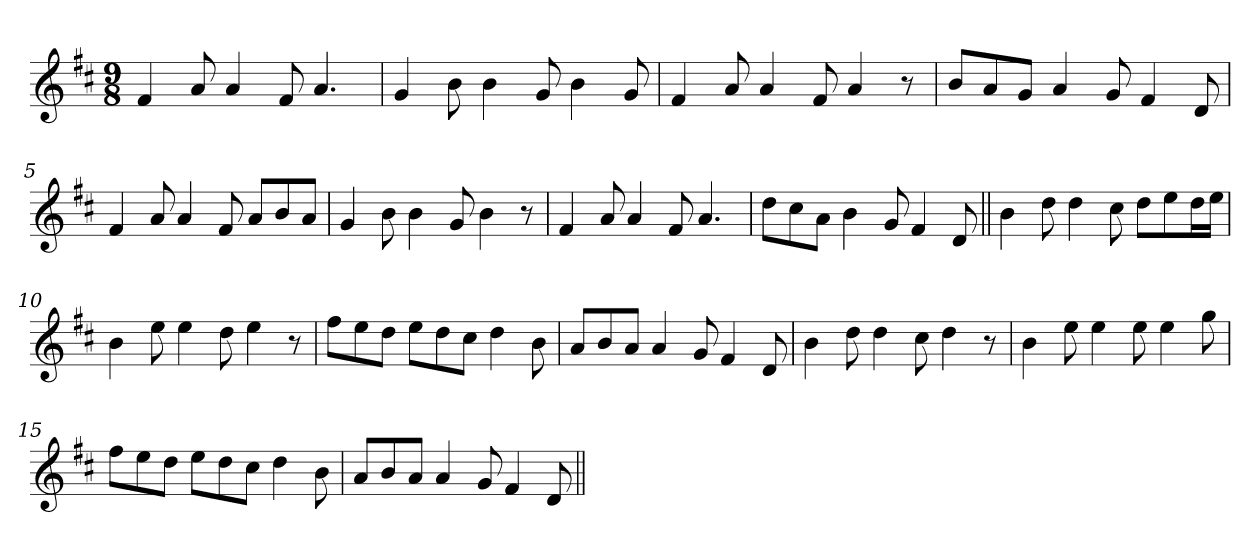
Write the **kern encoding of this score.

**kern
*part1
*staff1
*clefG2
*k[f#c#]
*D:
*M9/8
*MM80
=1
4f#/
8a/
4a/
8f#/
4.a/
=2
4g/
8b\
4b\
8g/
4b\
8g/
=3
4f#/
8a/
4a/
8f#/
4a/
8r
=4
8b/L
8a/
8g/J
4a/
8g/
4f#/
8d/
=5
4f#/
8a/
4a/
8f#/
8a/L
8b/
8a/J
=6
4g/
8b\
4b\
8g/
4b\
8r
!!LO:LB:g=z
=7
4f#/
8a/
4a/
8f#/
4.a/
=8
8dd\L
8cc#\
8a\J
4b\
8g/
4f#/
8d/
=9||
4b\
8dd\
4dd\
8cc#\
8dd\L
8ee\
16dd\L
16ee\JJ
=10
4b\
8ee\
4ee\
8dd\
4ee\
8r
=11
8ff#\L
8ee\
8dd\J
8ee\L
8dd\
8cc#\J
4dd\
8b\
=12
8a/L
8b/
8a/J
4a/
8g/
4f#/
8d/
!!LO:LB:g=z
=13
4b\
8dd\
4dd\
8cc#\
4dd\
8r
=14
4b\
8ee\
4ee\
8ee\
4ee\
8gg\
=15
8ff#\L
8ee\
8dd\J
8ee\L
8dd\
8cc#\J
4dd\
8b\
=16
8a/L
8b/
8a/J
4a/
8g/
4f#/
8d/
=||
*-
